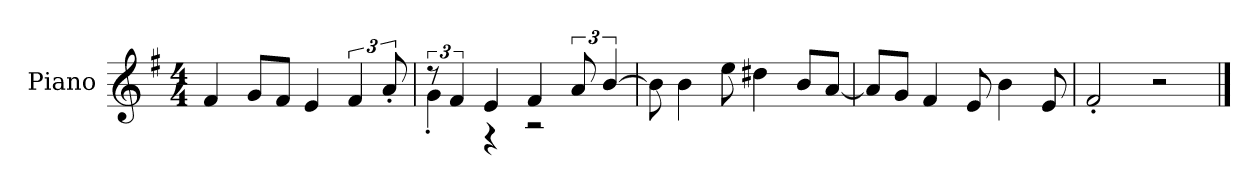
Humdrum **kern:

**kern
*part1
*staff1
*I"Piano
*I'P-no
*clefG2
*k[f#]
*M4/4
*MM90
=1
4f#/
8g/L
8f#/J
4e/
6f#/
12a'/
=2
*^
12r	4g'\
6f#/	.
4e/	4r
4f#/	2r
12a/	.
[6b/	.
*v	*v
=3
8b\]
4b\
8ee\
4dd#X\
8b/L
[8a/J
=4
8a/L]
8g/J
4f#/
8e/
4b\
8e/
=5
2f#'/
2r
==
*-
